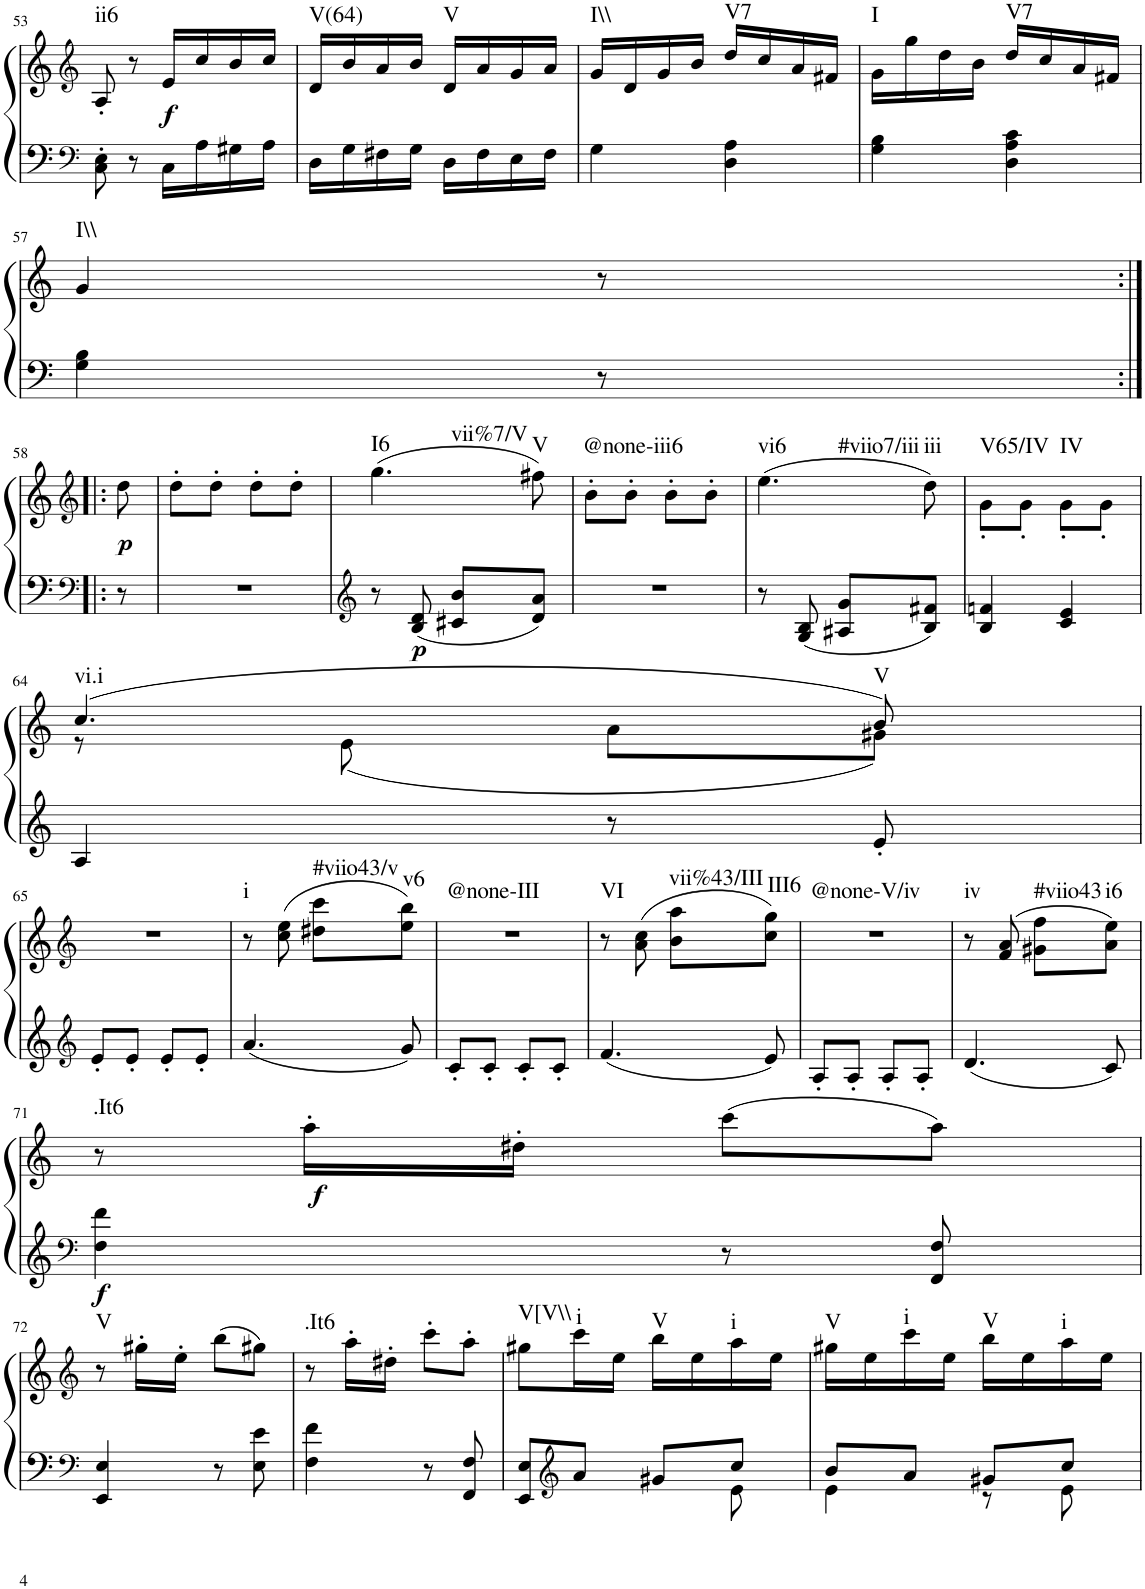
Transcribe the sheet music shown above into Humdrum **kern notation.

**kern	**kern	**dynam	**harte
*part1	*part1	*part1	*part1
*staff2	*staff1	*staff1/2	*
*I"Klavier linke Hand	*	*	*
!!LO:PB:g=z
*clefF4	*clefG2	*	*
*k[]	*k[]	*	*
*M2/4	*M2/4	*	*
=53	=53	=53	=53
!	!	!	!LO:H:kt=ii6
8C\' 8E\'	8A'/	.	N
8r	8r	.	.
!	!	!LO:DY:b	!
16C\LL	16e/LL	f	.
16A\	16cc/	.	.
16G#X\	16b/	.	.
16A\JJ	16cc/JJ	.	.
=54	=54	=54	=54
!	!	!	!LO:H:kt=V(64)
16D\LL	16d/LL	.	N
16G\	16b/	.	.
16F#X\	16a/	.	.
16G\JJ	16b/JJ	.	.
!	!	!	!LO:H:kt=V
16D\LL	16d/LL	.	N
16F#\	16a/	.	.
16E\	16g/	.	.
16F#\JJ	16a/JJ	.	.
=55	=55	=55	=55
!	!	!	!LO:H:kt=I\\
4G\	16g/LL	.	N
.	16d/	.	.
.	16g/	.	.
.	16b/JJ	.	.
!	!	!	!LO:H:kt=V7
4D\ 4A\	16dd/LL	.	N
.	16cc/	.	.
.	16a/	.	.
.	16f#X/JJ	.	.
=56	=56	=56	=56
!	!	!	!LO:H:kt=I
4G\ 4B\	16g\LL	.	N
.	16gg\	.	.
.	16dd\	.	.
.	16b\JJ	.	.
!	!	!	!LO:H:kt=V7
4D\ 4A\ 4c\	16dd/LL	.	N
.	16cc/	.	.
.	16a/	.	.
.	16f#X/JJ	.	.
!!LO:LB:g=z
=57	=57	=57	=57
!	!	!	!LO:H:kt=I\\
4G\ 4B\	4g/	.	N
8r	8r	.	.
!!LO:LB:g=z
=58:|!|:	=58:|!|:	=58:|!|:	=58:|!|:
*clefF4	*clefG2	*	*
!	!	!LO:DY:b	!
8r	8dd\	p	.
=59	=59	=59	=59
2r	8dd'\L	.	.
.	8dd'\J	.	.
.	8dd'\L	.	.
.	8dd'\J	.	.
=60	=60	=60	=60
*clefG2	*	*	*
!	!	!	!LO:H:n=1:kt=I6
!	!	!	!LO:H:n=2:kt=vii%7/V
8r	(4.gg\	.	N N
!	!	!LO:DY:b=2	!
8B/ 8d/	.	p	.
8c#X/ 8b/L	.	.	.
!	!	!	!LO:H:kt=V
8d/ 8a/J	8ff#X\)	.	N
=61	=61	=61	=61
!	!	!	!LO:H:kt=@none-iii6
2r	8b'\L	.	N
.	8b'\J	.	.
.	8b'\L	.	.
.	8b'\J	.	.
=62	=62	=62	=62
!	!	!	!LO:H:n=1:kt=vi6
!	!	!	!LO:H:n=2:kt=#viio7/iii
8r	(4.ee\	.	N N
8G/ 8B/	.	.	.
8A#X/ 8g/L	.	.	.
!	!	!	!LO:H:kt=iii
8B/ 8f#X/J	8dd\)	.	N
=63	=63	=63	=63
*	*^	*	*
!	!	!	!	!LO:H:n=1:kt=V65/IV
!	!	!	!	!LO:H:n=2:kt=IV
4B/ 4fn/	2ryy	8g'\L	.	N N
.	.	8g'\J	.	.
4c/ 4e/	.	8g'\L	.	.
.	.	8g'\J	.	.
!!LO:LB:g=z	!!
=64	=64	=64	=64	=64
!	!	!	!	!LO:H:kt=vi.i
4A/	(4.cc/	8r	.	N
.	.	(8e\	.	.
8r	.	8a\L	.	.
!	!	!	!	!LO:H:kt=V
8e'/	8b/)	8g#X\J)	.	N
*	*v	*v	*	*
!!LO:LB:g=z
=65	=65	=65	=65
*clefG2	*clefG2	*	*
8e'/L	2r	.	.
8e'/J	.	.	.
8e'/L	.	.	.
8e'/J	.	.	.
=66	=66	=66	=66
!	!	!	!LO:H:kt=i
4.a/	8r	.	N
.	(8cc\ 8ee\	.	.
!	!	!	!LO:H:kt=#viio43/v
.	8dd#X\ 8ccc\L	.	N
!	!	!	!LO:H:kt=v6
8g/	8ee\ 8bb\J)	.	N
=67	=67	=67	=67
!	!	!	!LO:H:kt=@none-III
8c'/L	2r	.	N
8c'/J	.	.	.
8c'/L	.	.	.
8c'/J	.	.	.
=68	=68	=68	=68
!	!	!	!LO:H:kt=VI
4.f/	8r	.	N
.	(8a\ 8cc\	.	.
!	!	!	!LO:H:kt=vii%43/III
.	8b\ 8aa\L	.	N
!	!	!	!LO:H:kt=III6
8e/	8cc\ 8gg\J)	.	N
=69	=69	=69	=69
!	!	!	!LO:H:kt=@none-V/iv
8A'/L	2r	.	N
8A'/J	.	.	.
8A'/L	.	.	.
8A'/J	.	.	.
=70	=70	=70	=70
!	!	!	!LO:H:kt=iv
4.d/	8r	.	N
.	(8f/ 8a/	.	.
!	!	!	!LO:H:kt=#viio43
.	8g#X\ 8ff\L	.	N
!	!	!	!LO:H:kt=i6
8c/	8a\ 8ee\J)	.	N
!!LO:LB:g=z
=71	=71	=71	=71
*clefF4	*	*	*
!	!	!LO:DY:b=2	!LO:H:kt=.It6
4F\ 4f\	8r	f	N
!	!	!LO:DY:b	!
.	16aa'\LL	f	.
.	16dd#X'\JJ	.	.
8r	(8ccc\L	.	.
8FF/ 8F/	8aa\J)	.	.
!!LO:LB:g=z
=72	=72	=72	=72
*clefF4	*clefG2	*	*
!	!	!	!LO:H:kt=V
4EE/ 4E/	8r	.	N
.	16gg#X'\LL	.	.
.	16ee'\JJ	.	.
8r	(8bb\L	.	.
8E\ 8e\	8gg#X\J)	.	.
=73	=73	=73	=73
!	!	!	!LO:H:kt=.It6
4F\ 4f\	8r	.	N
.	16aa'\LL	.	.
.	16dd#X'\JJ	.	.
8r	8ccc'\L	.	.
8FF/ 8F/	8aa'\J	.	.
=74	=74	=74	=74
*^	*	*	*
!	!	!	!	!LO:H:kt=V[V\\
8EE/ 8E/L	4.ryy	8gg#X\L	.	N
*clefG2	*	*	*	*
!	!	!	!	!LO:H:kt=i
8a/J	.	16ccc\L	.	N
.	.	16ee\JJ	.	.
!	!	!	!	!LO:H:kt=V
8g#X/L	.	16bb\LL	.	N
.	.	16ee\	.	.
!	!	!	!	!LO:H:kt=i
8cc/J	8e\	16aa\	.	N
.	.	16ee\JJ	.	.
=75	=75	=75	=75	=75
!	!	!	!	!LO:H:kt=V
8b/L	4e\	16gg#X\LL	.	N
.	.	16ee\	.	.
!	!	!	!	!LO:H:kt=i
8a/J	.	16ccc\	.	N
.	.	16ee\JJ	.	.
!	!	!	!	!LO:H:kt=V
8g#X/L	8r	16bb\LL	.	N
.	.	16ee\	.	.
!	!	!	!	!LO:H:kt=i
8cc/J	8e\	16aa\	.	N
.	.	16ee\JJ	.	.
*v	*v	*	*	*
=	=	=	=
*-	*-	*-	*-
